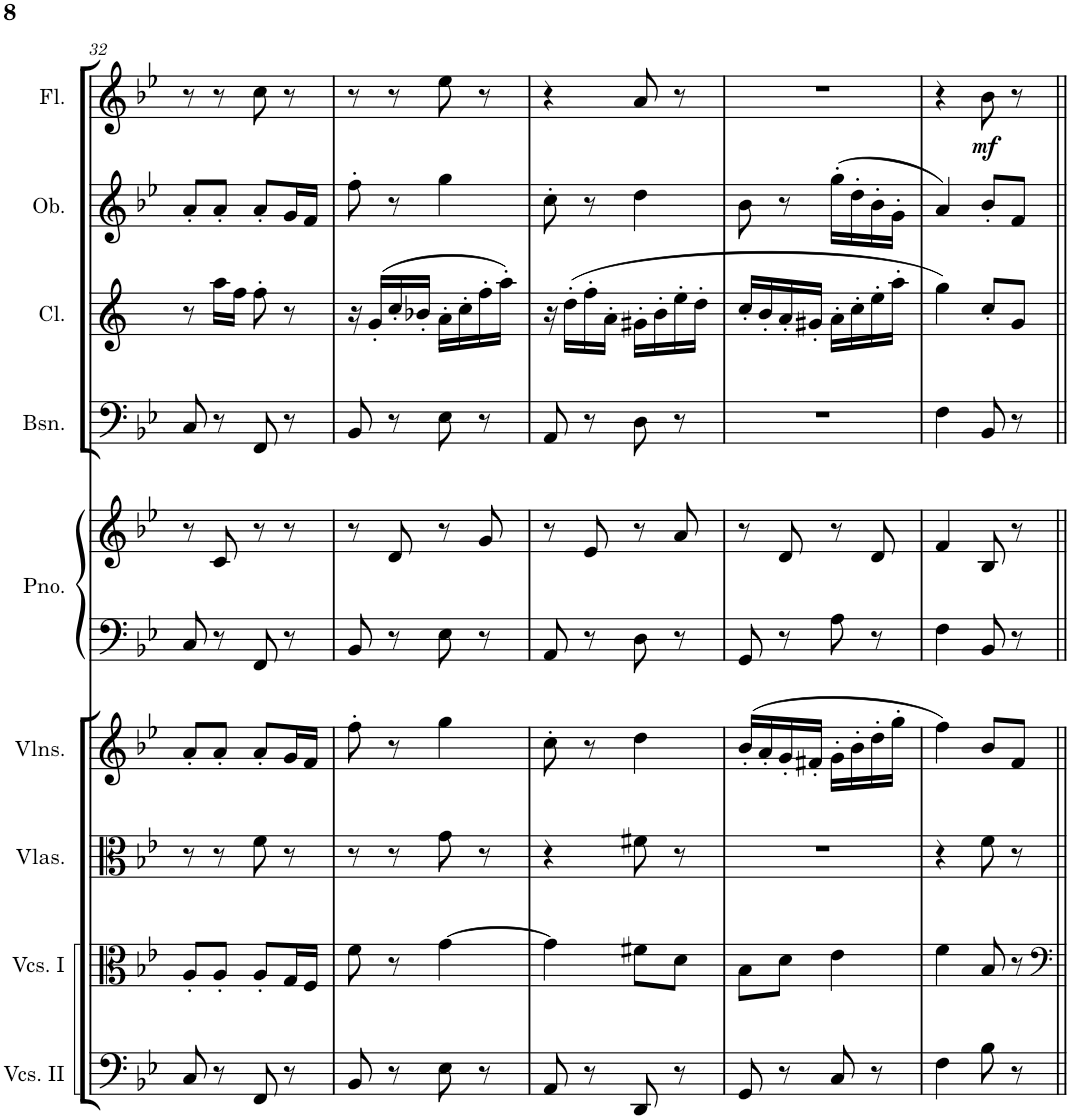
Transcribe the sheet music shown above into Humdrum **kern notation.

**kern	**kern	**kern	**kern	**kern	**kern	**kern	**kern	**kern	**kern	**dynam
*part9	*part8	*part7	*part6	*part5	*part5	*part4	*part3	*part2	*part1	*part1
*staff10	*staff9	*staff8	*staff7	*staff6	*staff5	*staff4	*staff3	*staff2	*staff1	*staff1
*I"Violoncellos II	*I"Violoncellos I	*I"Violas	*I"Violins	*I"Piano	*	*I"Bassoon	*I"Clarinet	*I"Oboe	*I"Flute	*
*I'Vcs. II	*I'Vcs. I	*I'Vlas.	*I'Vlns.	*I'Pno.	*	*I'Bsn.	*I'Cl.	*I'Ob.	*I'Fl.	*
!!LO:PB:g=z
*clefF4	*clefC3	*clefC3	*clefG2	*clefF4	*clefG2	*clefF4	*clefG2	*clefG2	*clefG2	*
*	*	*	*	*	*	*	*Trd1c2	*	*	*
*k[b-e-]	*k[b-e-]	*k[b-e-]	*k[b-e-]	*k[b-e-]	*k[b-e-]	*k[b-e-]	*k[]	*k[b-e-]	*k[b-e-]	*
*M2/4	*M2/4	*M2/4	*M2/4	*M2/4	*M2/4	*M2/4	*M2/4	*M2/4	*M2/4	*
=32	=32	=32	=32	=32	=32	=32	=32	=32	=32	=32
8C/	8A'/L	8r	8a'/L	8C/	8r	8C/	8r	8a'/L	8r	.
8r	8A'/J	8r	8a'/J	8r	8c/	8r	16aa\LL	8a'/J	8r	.
.	.	.	.	.	.	.	16ff\JJ	.	.	.
8FF/	8A'/L	8f\	8a'/L	8FF/	8r	8FF/	8ff'\	8a'/L	8cc\	.
8r	16G/L	8r	16g/L	8r	8r	8r	8r	16g/L	8r	.
.	16F/JJ	.	16f/JJ	.	.	.	.	16f/JJ	.	.
=33	=33	=33	=33	=33	=33	=33	=33	=33	=33	=33
8BB-/	8f\	8r	8ff'\	8BB-/	8r	8BB-/	16r	8ff'\	8r	.
.	.	.	.	.	.	.	(16g'/LL	.	.	.
8r	8r	8r	8r	8r	8d/	8r	16cc'/	8r	8r	.
.	.	.	.	.	.	.	16b-X'/JJ	.	.	.
8E-\	[4g\	8g\	4gg\	8E-\	8r	8E-\	16a'\LL	4gg\	8ee-\	.
.	.	.	.	.	.	.	16cc'\	.	.	.
8r	.	8r	.	8r	8g/	8r	16ff'\	.	8r	.
.	.	.	.	.	.	.	16aa'\JJ)	.	.	.
=34	=34	=34	=34	=34	=34	=34	=34	=34	=34	=34
8AA/	4g\]	4r	8cc'\	8AA/	8r	8AA/	16r	8cc'\	4r	.
.	.	.	.	.	.	.	(16dd'\LL	.	.	.
8r	.	.	8r	8r	8e-/	8r	16ff'\	8r	.	.
.	.	.	.	.	.	.	16a'\JJ	.	.	.
8DD/	8f#X\L	8f#X\	4dd\	8D\	8r	8D\	16g#X'\LL	4dd\	8a/	.
.	.	.	.	.	.	.	16b'\	.	.	.
8r	8d\J	8r	.	8r	8a/	8r	16ee'\	.	8r	.
.	.	.	.	.	.	.	16dd'\JJ	.	.	.
=35	=35	=35	=35	=35	=35	=35	=35	=35	=35	=35
8GG/	8B-\L	2r	(16b-'/LL	8GG/	8r	2r	16cc'/LL	8b-\	2r	.
.	.	.	16a'/	.	.	.	16b'/	.	.	.
8r	8d\J	.	16g'/	8r	8d/	.	16a'/	8r	.	.
.	.	.	16f#X'/JJ	.	.	.	16g#X'/JJ	.	.	.
8C/	4e-\	.	16g'\LL	8A\	8r	.	16a'\LL	(16gg'\LL	.	.
.	.	.	16b-'\	.	.	.	16cc'\	16dd'\	.	.
8r	.	.	16dd'\	8r	8d/	.	16ee'\	16b-'\	.	.
.	.	.	16gg'\JJ	.	.	.	16aa'\JJ	16g'\JJ	.	.
=36	=36	=36	=36	=36	=36	=36	=36	=36	=36	=36
4F\	4f\	4r	4ff\)	4F\	4f/	4F\	4gg\)	4a/)	4r	.
!	!	!	!	!	!	!	!	!	!	!LO:DY:b
8B-\	8B-/	8f\	8b-/L	8BB-/	8B-/	8BB-/	8cc'/L	8b-'/L	8b-\	mf
8r	8r	8r	8f/J	8r	8r	8r	8g/J	8f/J	8r	.
=||	=||	=||	=||	=||	=||	=||	=||	=||	=||	=||
*-	*-	*-	*-	*-	*-	*-	*-	*-	*-	*-
